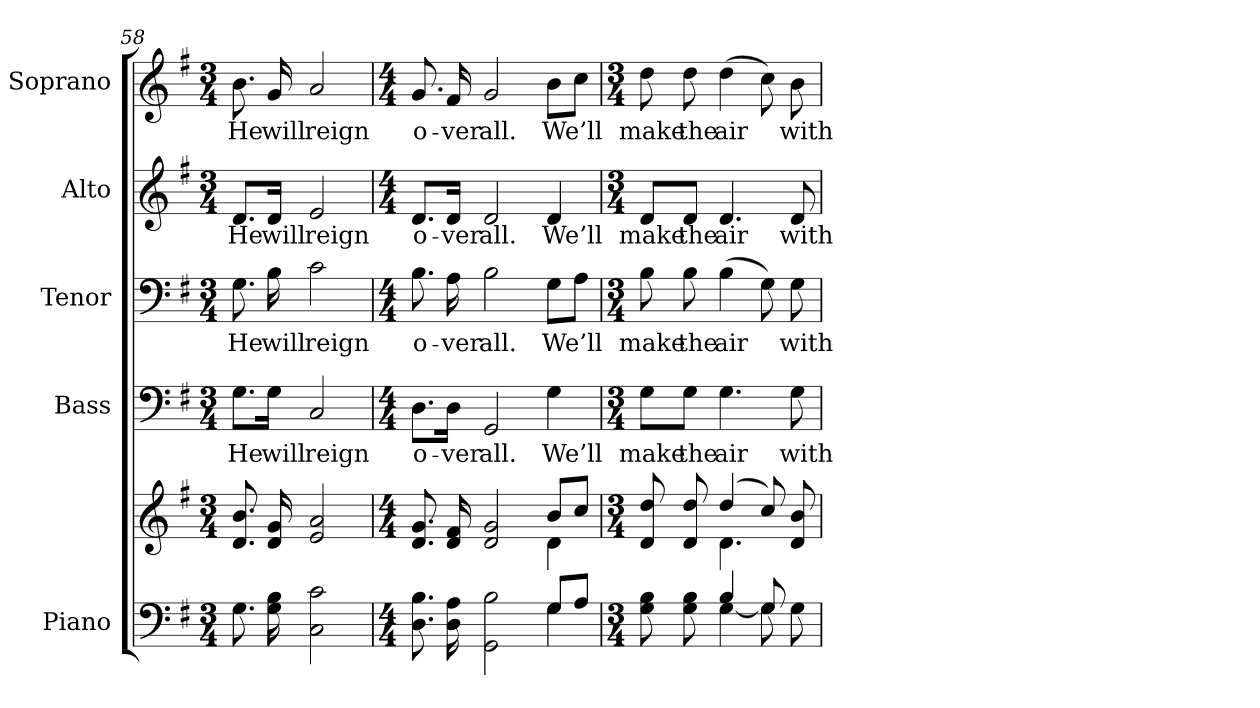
**kern	**kern	**kern	**text	**kern	**text	**kern	**text	**kern	**text
*part5	*part5	*part4	*part4	*part3	*part3	*part2	*part2	*part1	*part1
*staff6	*staff5	*staff4	*staff4	*staff3	*staff3	*staff2	*staff2	*staff1	*staff1
*I"Piano	*	*I"Bass	*	*I"Tenor	*	*I"Alto	*	*I"Soprano	*
*I'Pno.	*	*I'B.	*	*I'T.	*	*I'A.	*	*I'S.	*
*clefF4	*clefG2	*clefF4	*	*clefF4	*	*clefG2	*	*clefG2	*
*k[f#]	*k[f#]	*k[f#]	*	*k[f#]	*	*k[f#]	*	*k[f#]	*
*G:	*G:	*G:	*	*G:	*	*G:	*	*G:	*
*M3/4	*M3/4	*M3/4	*	*M3/4	*	*M3/4	*	*M3/4	*
=58	=58	=58	=58	=58	=58	=58	=58	=58	=58
!	!	!	!LO:LY:b:color=#000000	!	!	!	!	!	!
!	!	!	!	!	!LO:LY:b:color=#000000	!	!	!	!
!	!	!	!	!	!	!	!LO:LY:b:color=#000000	!	!
!	!	!	!	!	!	!	!	!	!LO:LY:b:color=#000000
8.Gi\	8.di/ 8.bi	8.Gi\L	He	8.Gi\	He	8.di/L	He	8.bi\	He
!	!	!	!LO:LY:b:color=#000000	!	!	!	!	!	!
!	!	!	!	!	!LO:LY:b:color=#000000	!	!	!	!
!	!	!	!	!	!	!	!LO:LY:b:color=#000000	!	!
!	!	!	!	!	!	!	!	!	!LO:LY:b:color=#000000
16Gi\ 16Bi	16di/ 16gi	16Gi\Jk	will	16Bi\	will	16di/Jk	will	16gi/	will
!	!	!	!LO:LY:b:color=#000000	!	!	!	!	!	!
!	!	!	!	!	!LO:LY:b:color=#000000	!	!	!	!
!	!	!	!	!	!	!	!LO:LY:b:color=#000000	!	!
!	!	!	!	!	!	!	!	!	!LO:LY:b:color=#000000
2Ci\ 2ci	2ei/ 2ai	2Ci/	reign	2ci\	reign	2ei/	reign	2ai/	reign
!!LO:PB:g=z
=59	=59	=59	=59	=59	=59	=59	=59	=59	=59
*M4/4	*M4/4	*M4/4	*	*M4/4	*	*M4/4	*	*M4/4	*
*^	*^	*	*	*	*	*	*	*	*
!	!	!	!	!	!LO:LY:b:color=#000000	!	!	!	!	!	!
!	!	!	!	!	!	!	!LO:LY:b:color=#000000	!	!	!	!
!	!	!	!	!	!	!	!	!	!LO:LY:b:color=#000000	!	!
!	!	!	!	!	!	!	!	!	!	!	!LO:LY:b:color=#000000
8.Di\ 8.Bi	4ryy	8.di/ 8.gi	4ryy	8.Di\L	o-	8.Bi\	o-	8.di/L	o-	8.gi/	o-
!	!	!	!	!	!LO:LY:b:color=#000000	!	!	!	!	!	!
!	!	!	!	!	!	!	!LO:LY:b:color=#000000	!	!	!	!
!	!	!	!	!	!	!	!	!	!LO:LY:b:color=#000000	!	!
!	!	!	!	!	!	!	!	!	!	!	!LO:LY:b:color=#000000
16Di\ 16Ai	.	16di/ 16f#i	.	16Di\Jk	-ver	16Ai\	-ver	16di/Jk	-ver	16f#i/	-ver
!	!	!	!	!	!LO:LY:b:color=#000000	!	!	!	!	!	!
!	!	!	!	!	!	!	!LO:LY:b:color=#000000	!	!	!	!
!	!	!	!	!	!	!	!	!	!LO:LY:b:color=#000000	!	!
!	!	!	!	!	!	!	!	!	!	!	!LO:LY:b:color=#000000
2GGi\ 2Bi	2ryy	2di/ 2gi	2ryy	2GGi/	all.	2Bi\	all.	2di/	all.	2gi/	all.
!	!	!	!	!	!LO:LY:b:color=#000000	!	!	!	!	!	!
!	!	!	!	!	!	!	!LO:LY:b:color=#000000	!	!	!	!
!	!	!	!	!	!	!	!	!	!LO:LY:b:color=#000000	!	!
!	!	!	!	!	!	!	!	!	!	!	!LO:LY:b:color=#000000
8Gi/L	4Gi\	8bi/L	4di\	4Gi\	We’ll	8Gi\L	We’ll	4di/	We’ll	8bi\L	We’ll
8Ai/J	.	8cci/J	.	.	.	8Ai\J	.	.	.	8cci\J	.
=60	=60	=60	=60	=60	=60	=60	=60	=60	=60	=60	=60
*M3/4	*	*M3/4	*	*M3/4	*	*M3/4	*	*M3/4	*	*M3/4	*
!	!	!	!	!	!LO:LY:b:color=#000000	!	!	!	!	!	!
!	!	!	!	!	!	!	!LO:LY:b:color=#000000	!	!	!	!
!	!	!	!	!	!	!	!	!	!LO:LY:b:color=#000000	!	!
!	!	!	!	!	!	!	!	!	!	!	!LO:LY:b:color=#000000
8Gi\ 8Bi	4ryy	8di/ 8ddi	4ryy	8Gi\L	make	8Bi\	make	8di/L	make	8ddi\	make
!	!	!	!	!	!LO:LY:b:color=#000000	!	!	!	!	!	!
!	!	!	!	!	!	!	!LO:LY:b:color=#000000	!	!	!	!
!	!	!	!	!	!	!	!	!	!LO:LY:b:color=#000000	!	!
!	!	!	!	!	!	!	!	!	!	!	!LO:LY:b:color=#000000
8Gi\ 8Bi	.	8di/ 8ddi	.	8Gi\J	the	8Bi\	the	8di/J	the	8ddi\	the
!	!	!	!	!	!LO:LY:b:color=#000000	!	!	!	!	!	!
!	!	!	!	!	!	!	!LO:LY:b:color=#000000	!	!	!	!
!	!	!	!	!	!	!	!	!	!LO:LY:b:color=#000000	!	!
!	!	!	!	!	!	!	!	!	!	!	!LO:LY:b:color=#000000
4Bi/	[<4Gi\	(4ddi/	4.di\	4.Gi\	air	(4Bi\	air	4.di/	air	(4ddi\	air
8Gi/]	8Gi\	8cci/)	.	.	.	8Gi\)	.	.	.	8cci\)	.
!	!	!	!	!	!LO:LY:b:color=#000000	!	!	!	!	!	!
!	!	!	!	!	!	!	!LO:LY:b:color=#000000	!	!	!	!
!	!	!	!	!	!	!	!	!	!LO:LY:b:color=#000000	!	!
!	!	!	!	!	!	!	!	!	!	!	!LO:LY:b:color=#000000
8Gi\	8ryy	8di/ 8bi	8ryy	8Gi\	with	8Gi\	with	8di/	with	8bi\	with
*v	*v	*	*	*	*	*	*	*	*	*	*
*	*v	*v	*	*	*	*	*	*	*	*
=	=	=	=	=	=	=	=	=	=
*-	*-	*-	*-	*-	*-	*-	*-	*-	*-
